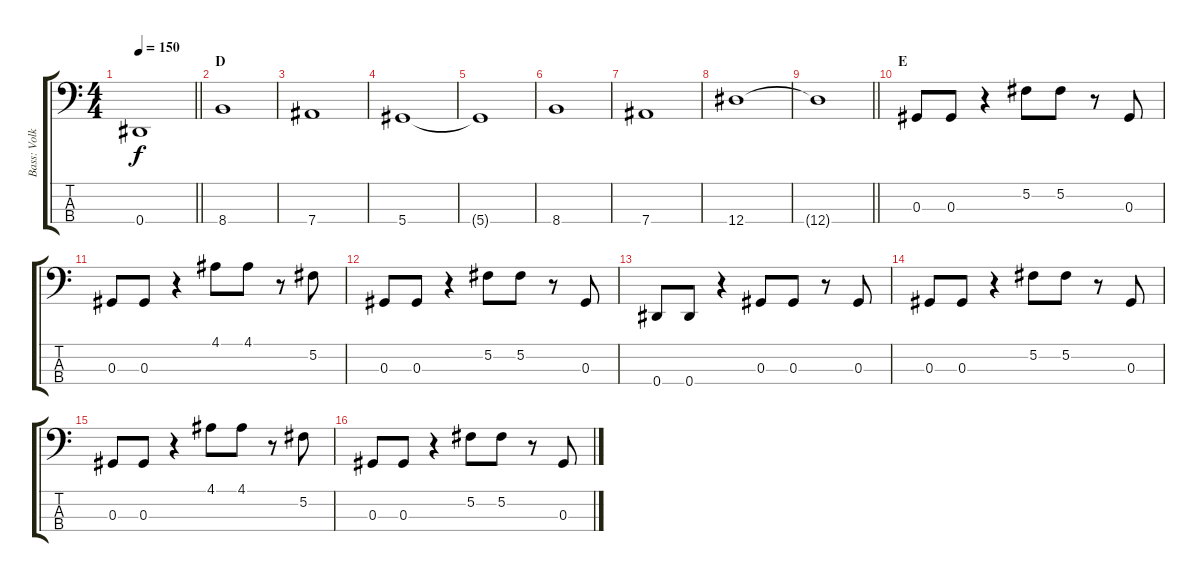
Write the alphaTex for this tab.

\track ("Bass: Volker" "Bass: Volk") {instrument electricbassfinger}
\staff {score tabs}
\tuning (Gb2 Db2 Ab1 Eb1) {hide}
\ts (4 4)
\tempo 150
\clef f4
\barLineRight lightlight
\ks c
0.4.1{dy f} |
\section ("" "D")
8.4.1 |
7.4.1 |
5.4.1 |
5.4{t}.1 |
8.4.1 |
7.4.1 |
12.4.1 |
\barLineRight lightlight
12.4{t}.1 |
\section ("" "E")
0.3.8 0.3.8 r.4 5.2.8 5.2.8 r.8 0.3.8 |
0.3.8 0.3.8 r.4 4.1.8 4.1.8 r.8 5.2.8 |
0.3.8 0.3.8 r.4 5.2.8 5.2.8 r.8 0.3.8 |
0.4.8 0.4.8 r.4 0.3.8 0.3.8 r.8 0.3.8 |
0.3.8 0.3.8 r.4 5.2.8 5.2.8 r.8 0.3.8 |
0.3.8 0.3.8 r.4 4.1.8 4.1.8 r.8 5.2.8 |
0.3.8 0.3.8 r.4 5.2.8 5.2.8 r.8 0.3.8
